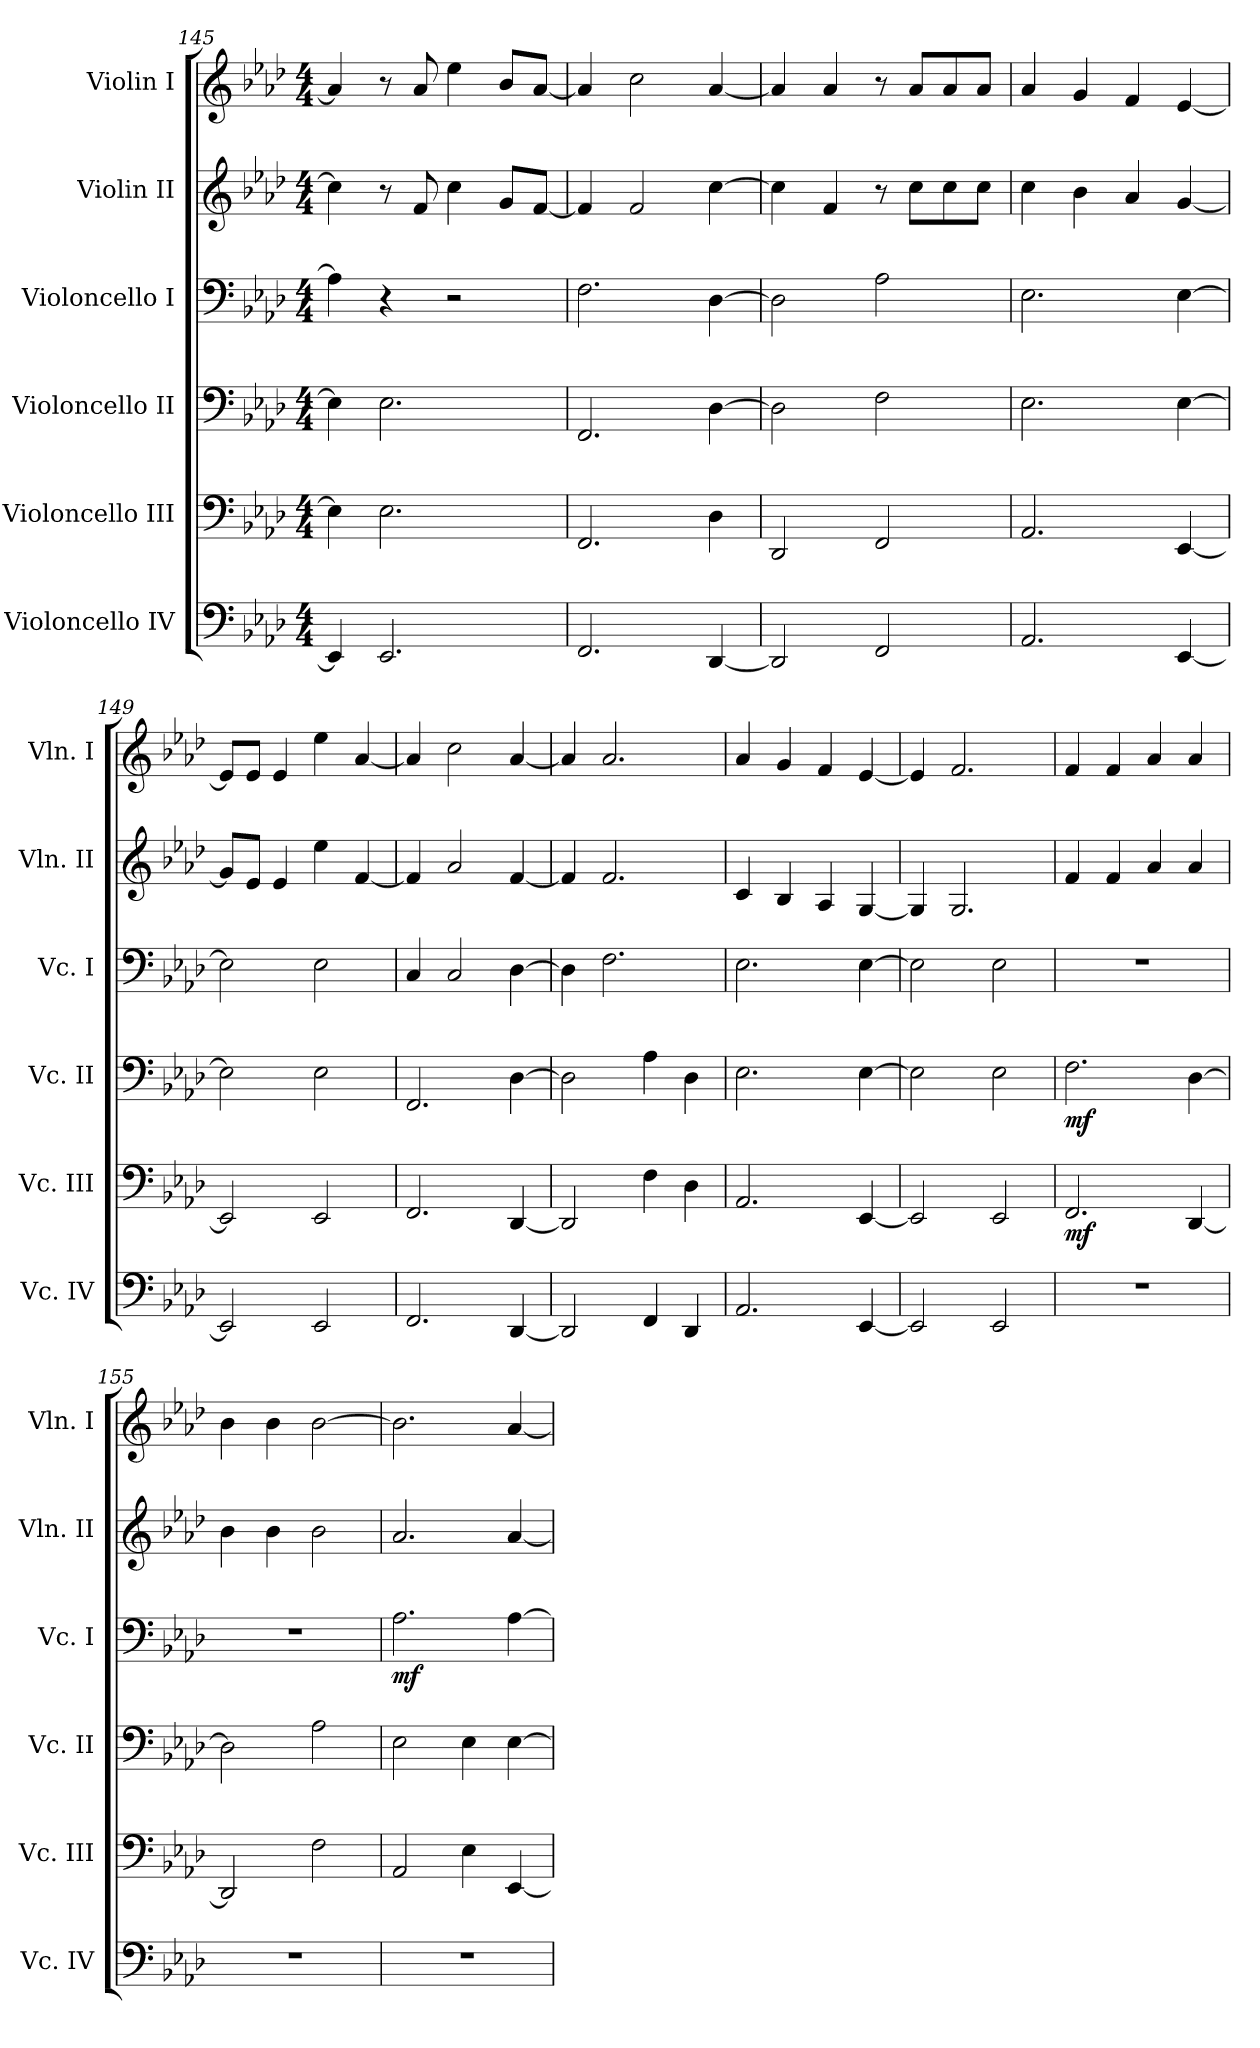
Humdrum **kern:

**kern	**kern	**dynam	**kern	**dynam	**kern	**dynam	**kern	**kern
*part6	*part5	*part5	*part4	*part4	*part3	*part3	*part2	*part1
*staff6	*staff5	*staff5	*staff4	*staff4	*staff3	*staff3	*staff2	*staff1
*I"Violoncello IV	*I"Violoncello III	*	*I"Violoncello II	*	*I"Violoncello I	*	*I"Violin II	*I"Violin I
*I'Vc. IV	*I'Vc. III	*	*I'Vc. II	*	*I'Vc. I	*	*I'Vln. II	*I'Vln. I
*clefF4	*clefF4	*	*clefF4	*	*clefF4	*	*clefG2	*clefG2
*k[b-e-a-d-]	*k[b-e-a-d-]	*	*k[b-e-a-d-]	*	*k[b-e-a-d-]	*	*k[b-e-a-d-]	*k[b-e-a-d-]
*A-:	*A-:	*	*A-:	*	*	*	*A-:	*A-:
*M4/4	*M4/4	*	*M4/4	*	*M4/4	*	*M4/4	*M4/4
=145	=145	=145	=145	=145	=145	=145	=145	=145
4EE-/]	4E-\]	.	4E-\]	.	4A-\]	.	4cc\]	4a-/]
2.EE-/	2.E-\	.	2.E-\	.	4r	.	8r	8r
.	.	.	.	.	.	.	8f/	8a-/
.	.	.	.	.	2r	.	4cc\	4ee-\
.	.	.	.	.	.	.	8g/L	8b-/L
.	.	.	.	.	.	.	[8f/J	[8a-/J
=146	=146	=146	=146	=146	=146	=146	=146	=146
2.FF/	2.FF/	.	2.FF/	.	2.F\	.	4f/]	4a-/]
.	.	.	.	.	.	.	2f/	2cc\
[4DD-/	4D-\	.	[4D-\	.	[4D-\	.	[4cc\	[4a-/
!!LO:LB:g=z
=147	=147	=147	=147	=147	=147	=147	=147	=147
2DD-/]	2DD-/	.	2D-\]	.	2D-\]	.	4cc\]	4a-/]
.	.	.	.	.	.	.	4f/	4a-/
2FF/	2FF/	.	2F\	.	2A-\	.	8r	8r
.	.	.	.	.	.	.	8cc\L	8a-/L
.	.	.	.	.	.	.	8cc\	8a-/
.	.	.	.	.	.	.	8cc\J	8a-/J
=148	=148	=148	=148	=148	=148	=148	=148	=148
2.AA-/	2.AA-/	.	2.E-\	.	2.E-\	.	4cc\	4a-/
.	.	.	.	.	.	.	4b-\	4g/
.	.	.	.	.	.	.	4a-/	4f/
[4EE-/	[4EE-/	.	[4E-\	.	[4E-\	.	[4g/	[4e-/
=149	=149	=149	=149	=149	=149	=149	=149	=149
2EE-/]	2EE-/]	.	2E-\]	.	2E-\]	.	8g/L]	8e-/L]
.	.	.	.	.	.	.	8e-/J	8e-/J
.	.	.	.	.	.	.	4e-/	4e-/
2EE-/	2EE-/	.	2E-\	.	2E-\	.	4ee-\	4ee-\
.	.	.	.	.	.	.	[4f/	[4a-/
=150	=150	=150	=150	=150	=150	=150	=150	=150
2.FF/	2.FF/	.	2.FF/	.	4C/	.	4f/]	4a-/]
.	.	.	.	.	2C/	.	2a-/	2cc\
[4DD-/	[4DD-/	.	[4D-\	.	[4D-\	.	[4f/	[4a-/
=151	=151	=151	=151	=151	=151	=151	=151	=151
2DD-/]	2DD-/]	.	2D-\]	.	4D-\]	.	4f/]	4a-/]
.	.	.	.	.	2.F\	.	2.f/	2.a-/
4FF/	4F\	.	4A-\	.	.	.	.	.
4DD-/	4D-\	.	4D-\	.	.	.	.	.
!!LO:PB:g=z
=152	=152	=152	=152	=152	=152	=152	=152	=152
2.AA-/	2.AA-/	.	2.E-\	.	2.E-\	.	4c/	4a-/
.	.	.	.	.	.	.	4B-/	4g/
.	.	.	.	.	.	.	4A-/	4f/
[4EE-/	[4EE-/	.	[4E-\	.	[4E-\	.	[4G/	[4e-/
=153	=153	=153	=153	=153	=153	=153	=153	=153
2EE-/]	2EE-/]	.	2E-\]	.	2E-\]	.	4G/]	4e-/]
.	.	.	.	.	.	.	2.G/	2.f/
2EE-/	2EE-/	.	2E-\	.	2E-\	.	.	.
=154	=154	=154	=154	=154	=154	=154	=154	=154
!	!	!LO:DY:b	!	!LO:DY:b	!	!	!	!
1r	2.FF/	mf	2.F\	mf	1r	.	4f/	4f/
.	.	.	.	.	.	.	4f/	4f/
.	.	.	.	.	.	.	4a-/	4a-/
.	[4DD-/	.	[4D-\	.	.	.	4a-/	4a-/
=155	=155	=155	=155	=155	=155	=155	=155	=155
1r	2DD-/]	.	2D-\]	.	1r	.	4b-\	4b-\
.	.	.	.	.	.	.	4b-\	4b-\
.	2F\	.	2A-\	.	.	.	2b-\	[2b-\
=156	=156	=156	=156	=156	=156	=156	=156	=156
!	!	!	!	!	!	!LO:DY:b	!	!
1r	2AA-/	.	2E-\	.	2.A-\	mf	2.a-/	2.b-\]
.	4E-\	.	4E-\	.	.	.	.	.
.	[4EE-/	.	[4E-\	.	[4A-\	.	[4a-/	[4a-/
=	=	=	=	=	=	=	=	=
*-	*-	*-	*-	*-	*-	*-	*-	*-
